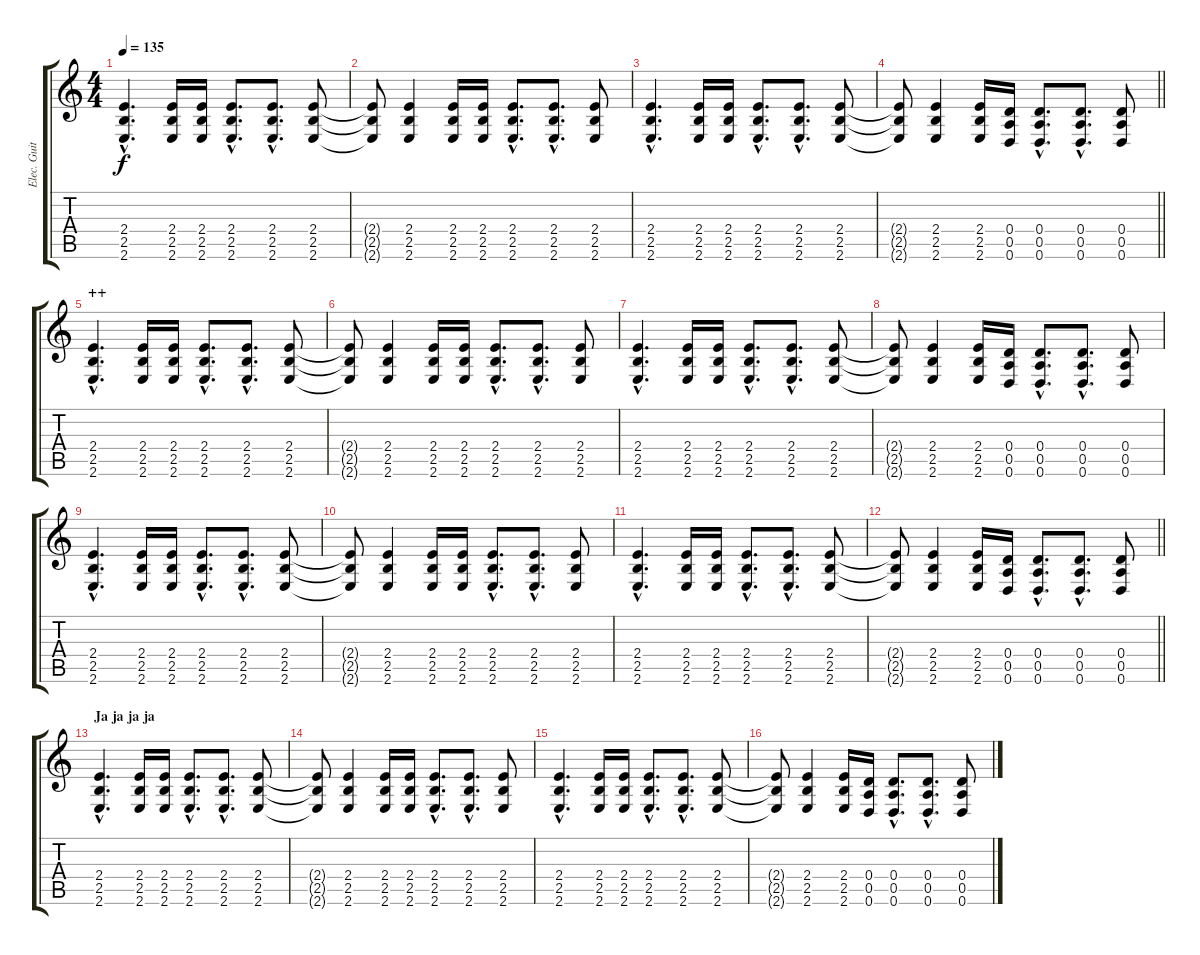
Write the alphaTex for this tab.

\track ("Elec. Guitar Jazz" "Elec. Guit") {instrument overdrivenguitar}
\staff {score tabs}
\tuning (E4 B3 G3 D3 A2 D2) {hide}
\ts (4 4)
\tempo 135
\clef g2
\ks c
(2.4{hac} 2.5{hac} 2.6{hac}).4{d dy f} (2.4 2.5 2.6).16 (2.4 2.5 2.6).16 (2.4{hac} 2.5{hac} 2.6{hac}).8{d} (2.4{hac} 2.5{hac} 2.6{hac}).8{d} (2.4 2.5 2.6).8 |
(2.4{t} 2.5{t} 2.6{t}).8 (2.4 2.5 2.6).4 (2.4 2.5 2.6).16 (2.4 2.5 2.6).16 (2.4{hac} 2.5{hac} 2.6{hac}).8{d} (2.4{hac} 2.5{hac} 2.6{hac}).8{d} (2.4 2.5 2.6).8 |
(2.4{hac} 2.5{hac} 2.6{hac}).4{d} (2.4 2.5 2.6).16 (2.4 2.5 2.6).16 (2.4{hac} 2.5{hac} 2.6{hac}).8{d} (2.4{hac} 2.5{hac} 2.6{hac}).8{d} (2.4 2.5 2.6).8 |
\barLineRight lightlight
(2.4{t} 2.5{t} 2.6{t}).8 (2.4 2.5 2.6).4 (2.4 2.5 2.6).16 (0.4 0.5 0.6).16 (0.4{hac} 0.5{hac} 0.6{hac}).8{d} (0.4{hac} 0.5{hac} 0.6{hac}).8{d} (0.4 0.5 0.6).8 |
\section ("" "++")
(2.4{hac} 2.5{hac} 2.6{hac}).4{d} (2.4 2.5 2.6).16 (2.4 2.5 2.6).16 (2.4{hac} 2.5{hac} 2.6{hac}).8{d} (2.4{hac} 2.5{hac} 2.6{hac}).8{d} (2.4 2.5 2.6).8 |
(2.4{t} 2.5{t} 2.6{t}).8 (2.4 2.5 2.6).4 (2.4 2.5 2.6).16 (2.4 2.5 2.6).16 (2.4{hac} 2.5{hac} 2.6{hac}).8{d} (2.4{hac} 2.5{hac} 2.6{hac}).8{d} (2.4 2.5 2.6).8 |
(2.4{hac} 2.5{hac} 2.6{hac}).4{d} (2.4 2.5 2.6).16 (2.4 2.5 2.6).16 (2.4{hac} 2.5{hac} 2.6{hac}).8{d} (2.4{hac} 2.5{hac} 2.6{hac}).8{d} (2.4 2.5 2.6).8 |
(2.4{t} 2.5{t} 2.6{t}).8 (2.4 2.5 2.6).4 (2.4 2.5 2.6).16 (0.4 0.5 0.6).16 (0.4{hac} 0.5{hac} 0.6{hac}).8{d} (0.4{hac} 0.5{hac} 0.6{hac}).8{d} (0.4 0.5 0.6).8 |
(2.4{hac} 2.5{hac} 2.6{hac}).4{d} (2.4 2.5 2.6).16 (2.4 2.5 2.6).16 (2.4{hac} 2.5{hac} 2.6{hac}).8{d} (2.4{hac} 2.5{hac} 2.6{hac}).8{d} (2.4 2.5 2.6).8 |
(2.4{t} 2.5{t} 2.6{t}).8 (2.4 2.5 2.6).4 (2.4 2.5 2.6).16 (2.4 2.5 2.6).16 (2.4{hac} 2.5{hac} 2.6{hac}).8{d} (2.4{hac} 2.5{hac} 2.6{hac}).8{d} (2.4 2.5 2.6).8 |
(2.4{hac} 2.5{hac} 2.6{hac}).4{d} (2.4 2.5 2.6).16 (2.4 2.5 2.6).16 (2.4{hac} 2.5{hac} 2.6{hac}).8{d} (2.4{hac} 2.5{hac} 2.6{hac}).8{d} (2.4 2.5 2.6).8 |
\barLineRight lightlight
(2.4{t} 2.5{t} 2.6{t}).8 (2.4 2.5 2.6).4 (2.4 2.5 2.6).16 (0.4 0.5 0.6).16 (0.4{hac} 0.5{hac} 0.6{hac}).8{d} (0.4{hac} 0.5{hac} 0.6{hac}).8{d} (0.4 0.5 0.6).8 |
\section ("" "Ja ja ja ja")
(2.4{hac} 2.5{hac} 2.6{hac}).4{d} (2.4 2.5 2.6).16 (2.4 2.5 2.6).16 (2.4{hac} 2.5{hac} 2.6{hac}).8{d} (2.4{hac} 2.5{hac} 2.6{hac}).8{d} (2.4 2.5 2.6).8 |
(2.4{t} 2.5{t} 2.6{t}).8 (2.4 2.5 2.6).4 (2.4 2.5 2.6).16 (2.4 2.5 2.6).16 (2.4{hac} 2.5{hac} 2.6{hac}).8{d} (2.4{hac} 2.5{hac} 2.6{hac}).8{d} (2.4 2.5 2.6).8 |
(2.4{hac} 2.5{hac} 2.6{hac}).4{d} (2.4 2.5 2.6).16 (2.4 2.5 2.6).16 (2.4{hac} 2.5{hac} 2.6{hac}).8{d} (2.4{hac} 2.5{hac} 2.6{hac}).8{d} (2.4 2.5 2.6).8 |
(2.4{t} 2.5{t} 2.6{t}).8 (2.4 2.5 2.6).4 (2.4 2.5 2.6).16 (0.4 0.5 0.6).16 (0.4{hac} 0.5{hac} 0.6{hac}).8{d} (0.4{hac} 0.5{hac} 0.6{hac}).8{d} (0.4 0.5 0.6).8
